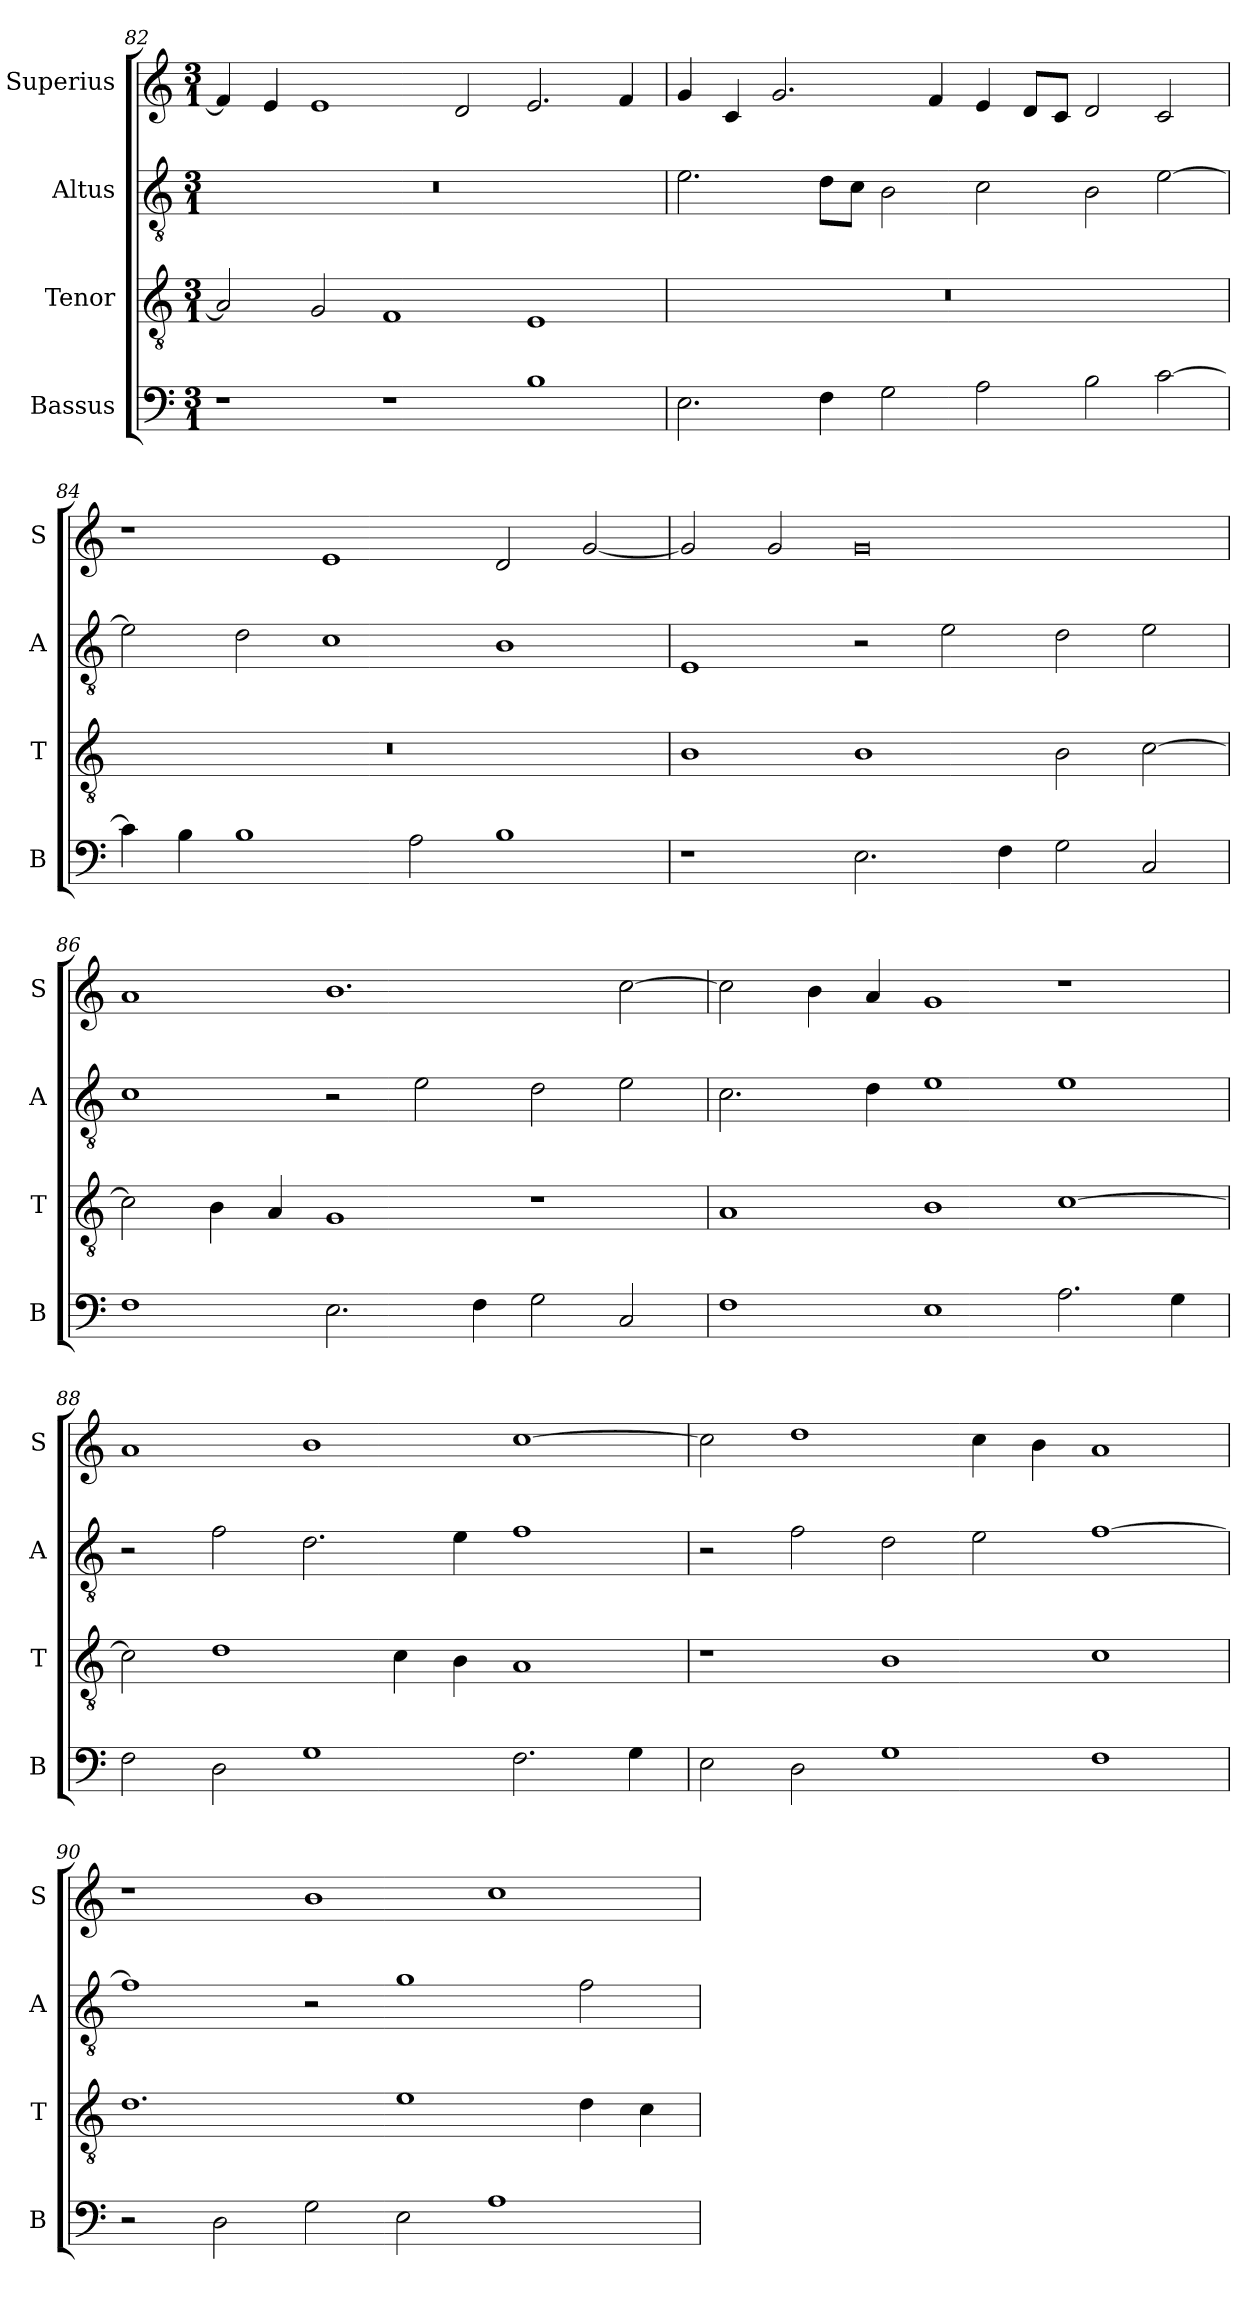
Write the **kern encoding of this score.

**kern	**kern	**kern	**kern
*part4	*part3	*part2	*part1
*staff4	*staff3	*staff2	*staff1
*I"Bassus	*I"Tenor	*I"Altus	*I"Superius
*I'B	*I'T	*I'A	*I'S
*clefF4	*clefGv2	*clefGv2	*clefG2
*k[]	*k[]	*k[]	*k[]
*M3/1	*M3/1	*M3/1	*M3/1
=82	=82	=82	=82
1r	2A/]	0.r	4f/]
.	.	.	4e/
.	2G/	.	1e
1r	1F	.	.
.	.	.	2d/
1B	1E	.	2.e/
.	.	.	4f/
=83	=83	=83	=83
2.E\	0.r	2.e\	4g/
.	.	.	4c/
.	.	.	2.g/
4F\	.	8d\L	.
.	.	8c\J	.
2G\	.	2B\	.
.	.	.	4f/
2A\	.	2c\	4e/
.	.	.	8d/L
.	.	.	8c/J
2B\	.	2B\	2d/
[2c\	.	[2e\	2c/
=84	=84	=84	=84
4c\]	0.r	2e\]	1r
4B\	.	.	.
1B	.	2d\	.
.	.	1c	1e
2A\	.	.	.
1B	.	1B	2d/
.	.	.	[2g/
=85	=85	=85	=85
1r	1B	1E	2g/]
.	.	.	2g/
2.E\	1B	2r	0g
.	.	2e\	.
4F\	.	.	.
2G\	2B\	2d\	.
2C/	[2c\	2e\	.
=86	=86	=86	=86
1F	2c\]	1c	1a
.	4B\	.	.
.	4A/	.	.
2.E\	1G	2r	1.b
.	.	2e\	.
4F\	.	.	.
2G\	1r	2d\	.
2C/	.	2e\	[2cc\
=87	=87	=87	=87
1F	1A	2.c\	2cc\]
.	.	.	4b\
.	.	4d\	4a/
1E	1B	1e	1g
2.A\	[1c	1e	1r
4G\	.	.	.
=88	=88	=88	=88
2F\	2c\]	2r	1a
2D\	1d	2f\	.
1G	.	2.d\	1b
.	4c\	.	.
.	4B\	4e\	.
2.F\	1A	1f	[1cc
4G\	.	.	.
=89	=89	=89	=89
2E\	1r	2r	2cc\]
2D\	.	2f\	1dd
1G	1B	2d\	.
.	.	2e\	4cc\
.	.	.	4b\
1F	1c	[1f	1a
=90	=90	=90	=90
2r	1.d	1f]	1r
2D\	.	.	.
2G\	.	2r	1b
2E\	1e	1g	.
1A	.	.	1cc
.	4d\	2f\	.
.	4c\	.	.
=	=	=	=
*-	*-	*-	*-
